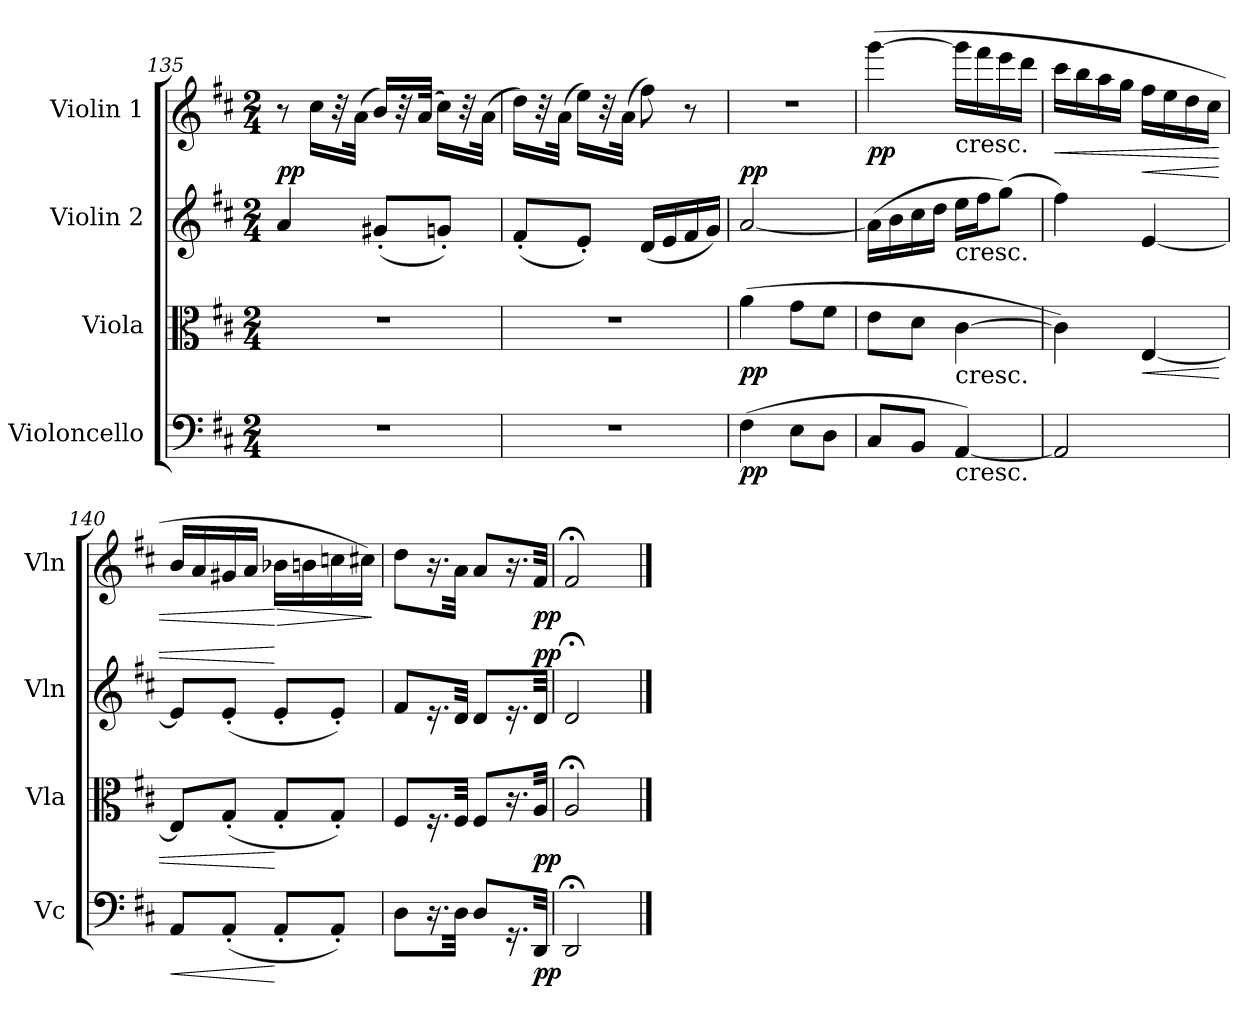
**kern	**dynam	**kern	**dynam	**kern	**dynam	**kern	**dynam
*part4	*part4	*part3	*part3	*part2	*part2	*part1	*part1
*staff4	*staff4	*staff3	*staff3	*staff2	*staff2	*staff1	*staff1
*I"Violoncello	*	*I"Viola	*	*I"Violin 2	*	*I"Violin 1	*
*I'Vc	*	*I'Vla	*	*I'Vln	*	*I'Vln	*
*clefF4	*	*clefC3	*	*clefG2	*	*clefG2	*
*k[f#c#]	*	*k[f#c#]	*	*k[f#c#]	*	*k[f#c#]	*
*D:	*	*D:	*	*D:	*	*D:	*
*M2/4	*	*M2/4	*	*M2/4	*	*M2/4	*
=135	=135	=135	=135	=135	=135	=135	=135
!	!	!	!	!	!LO:DY:a	!	!
2r	.	2r	.	4a	pp	8r	.
.	.	.	.	.	.	16cc#LL	.
.	.	.	.	.	.	32r	.
.	.	.	.	.	.	(32aJJk	.
.	.	.	.	(8g#X'L	.	16bLL)	.
.	.	.	.	.	.	32r	.
.	.	.	.	.	.	(32aJJk	.
.	.	.	.	8gn'J)	.	16cc#LL)	.
.	.	.	.	.	.	32r	.
.	.	.	.	.	.	(32aJJk	.
=136	=136	=136	=136	=136	=136	=136	=136
2r	.	2r	.	(8f#'L	.	16ddLL)	.
.	.	.	.	.	.	32r	.
.	.	.	.	.	.	(32aJJk	.
.	.	.	.	8e'J)	.	16eeLL)	.
.	.	.	.	.	.	32r	.
.	.	.	.	.	.	(32aJJk	.
.	.	.	.	(16dLL	.	8ff#)	.
.	.	.	.	16e	.	.	.
.	.	.	.	16f#	.	8r	.
.	.	.	.	16gJJ)	.	.	.
=137	=137	=137	=137	=137	=137	=137	=137
!	!	!	!	!	!LO:DY:a	!	!
(4F#	pp	(4a	pp	[2a	pp	2r	.
8EL	.	8gL	.	.	.	.	.
8DJ	.	8f#J	.	.	.	.	.
=138	=138	=138	=138	=138	=138	=138	=138
8C#L	.	8eL	.	(16aLL]	.	([4ggg	pp
.	.	.	.	16b	.	.	.
8BBJ	.	8dJ	.	16cc#	.	.	.
.	.	.	.	16ddJJ	.	.	.
!	!	!	!	!	!	!LO:TX:b:t=cresc.	!
!	!	!	!	!LO:TX:b:t=cresc.	!	!	!
!	!	!LO:TX:b:t=cresc.	!	!	!	!	!
!LO:TX:b:t=cresc.	!	!	!	!	!	!	!
[4AA)	.	[4c#	.	16eeLL	.	16gggLL]	.
.	.	.	.	16ff#J	.	16fff#	.
.	.	.	.	(8ggJ)	.	16eee	.
.	.	.	.	.	.	16dddJJ	.
=139	=139	=139	=139	=139	=139	=139	=139
!	!	!	!	!	!	!	!LO:HP:b
2AA]	.	4c#])	.	4ff#)	.	16ccc#LL	<
.	.	.	.	.	.	16bb	.
.	.	.	.	.	.	16aa	.
.	.	.	.	.	.	16ggJJ	.
!	!	!	!LO:HP:b	!	!LO:HP:a	!	!
.	.	[4E	<	[4e	<	16ff#LL	.
.	.	.	.	.	.	16ee	.
.	.	.	.	.	.	16dd	.
.	.	.	.	.	.	16cc#JJ	.
=140	=140	=140	=140	=140	=140	=140	=140
!	!LO:HP:b	!	!	!	!	!	!
8AAL	<	8EL]	.	8eL]	.	16bLL	.
.	.	.	.	.	.	16a	.
(8AA'J	.	(8G'J	.	(8e'J	.	16g#X	.
.	.	.	.	.	.	16aJJ	.
!	!	!	!	!	!	!	!LO:HP:n=1:b
8AA'L	[	8G'L	[	8e'L	[	16b-XLL	[ >
.	.	.	.	.	.	16bn	.
8AA'J)	.	8G'J)	.	8e'J)	.	16ccn	.
.	.	.	.	.	.	16cc#XJJ)	.
.	.	.	.	.	.	.	]
=141	=141	=141	=141	=141	=141	=141	=141
8DL	.	8F#L	.	8f#L	.	8ddL	.
16.r	.	16.r	.	16.r	.	16.r	.
32DJkk	.	32F#Jkk	.	32dJkk	.	32aJkk	.
8DL	.	8F#L	.	8dL	.	8aL	.
16.r	.	16.r	.	16.r	.	16.r	.
!	!	!	!	!	!LO:DY:a	!	!
32DDJkk	pp	32AJkk	pp	32dJkk	pp	32f#Jkk	pp
=142	=142	=142	=142	=142	=142	=142	=142
2DD;<	.	2A;<	.	2d;<	.	2f#;<	.
==	==	==	==	==	==	==	==
*-	*-	*-	*-	*-	*-	*-	*-
